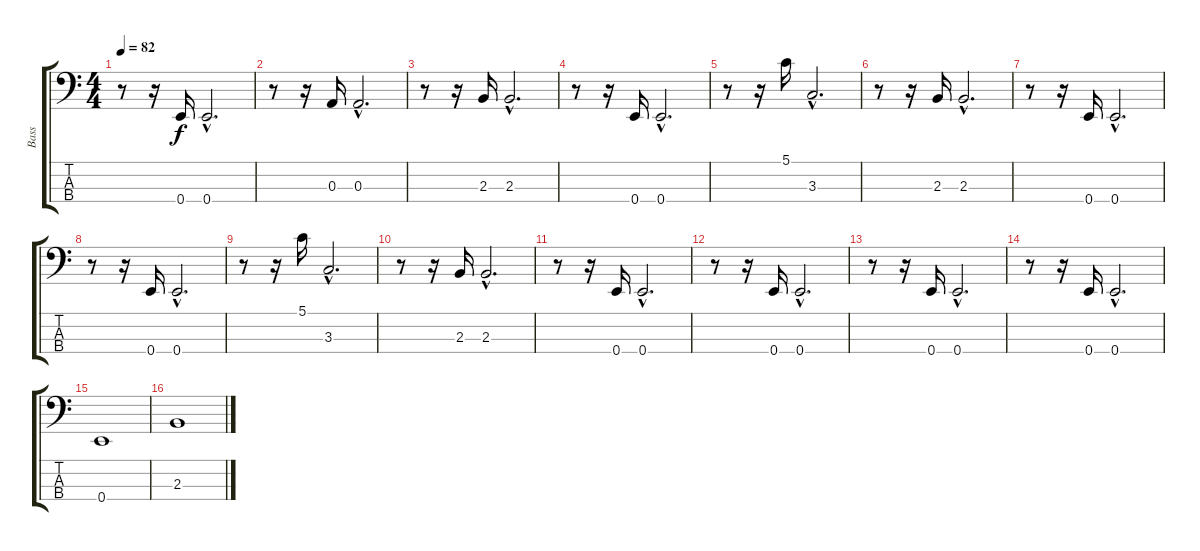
\track ("Bass" "Bass") {instrument acousticbass}
\staff {score tabs}
\tuning (G2 D2 A1 E1) {hide}
\ts (4 4)
\tempo 82
\clef f4
\ks c
r.8{dy f} r.16 0.4.16 0.4{hac}.2{d} |
r.8 r.16 0.3.16 0.3{hac}.2{d} |
r.8 r.16 2.3.16 2.3{hac}.2{d} |
r.8 r.16 0.4.16 0.4{hac}.2{d} |
r.8 r.16 5.1.16 3.3{hac}.2{d} |
r.8 r.16 2.3.16 2.3{hac}.2{d} |
r.8 r.16 0.4.16 0.4{hac}.2{d} |
r.8 r.16 0.4.16 0.4{hac}.2{d} |
r.8 r.16 5.1.16 3.3{hac}.2{d} |
r.8 r.16 2.3.16 2.3{hac}.2{d} |
r.8 r.16 0.4.16 0.4{hac}.2{d} |
r.8 r.16 0.4.16 0.4{hac}.2{d} |
r.8 r.16 0.4.16 0.4{hac}.2{d} |
r.8 r.16 0.4.16 0.4{hac}.2{d} |
0.4.1 |
2.3.1
